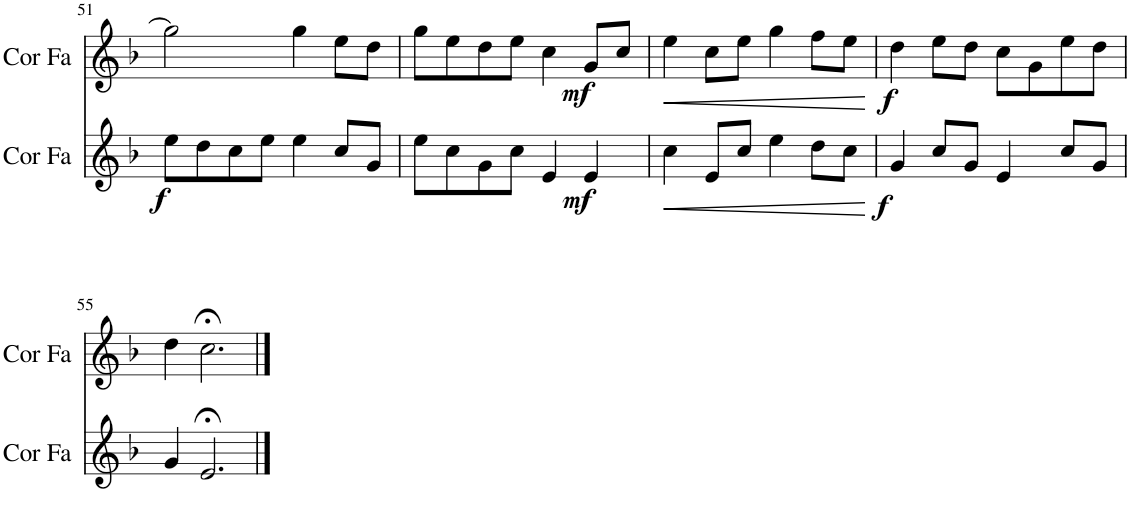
**kern	**dynam	**kern	**dynam
*part2	*part2	*part1	*part1
*staff2	*staff2	*staff1	*staff1
*I"Cor en Fa	*	*I"Cor en Fa	*
*I'Cor Fa	*	*I'Cor Fa	*
!!LO:PB:g=z
*clefG2	*	*clefG2	*
*Trd4c7	*	*Trd4c7	*
*k[b-]	*	*k[b-]	*
*M4/4	*	*M4/4	*
=51	=51	=51	=51
!	!LO:DY:b	!	!
8ee\L	f	2gg\]	.
8dd\	.	.	.
8cc\	.	.	.
8ee\J	.	.	.
4ee\	.	4gg\	.
8cc/L	.	8ee\L	.
8g/J	.	8dd\J	.
=52	=52	=52	=52
8ee\L	.	8gg\L	.
8cc\	.	8ee\	.
8g\	.	8dd\	.
8cc\J	.	8ee\J	.
4e/	.	4cc\	.
!	!LO:DY:b	!	!LO:DY:b
4e/	mf	8g/L	mf
.	.	8cc/J	.
=53	=53	=53	=53
!	!LO:HP:b	!	!LO:HP:b
4cc\	<	4ee\	<
8e/L	.	8cc\L	.
8cc/J	.	8ee\J	.
4ee\	.	4gg\	.
8dd\L	.	8ff\L	.
8cc\J	.	8ee\J	.
.	[	.	[
=54	=54	=54	=54
!	!LO:DY:b	!	!LO:DY:b
4g/	f	4dd\	f
8cc/L	.	8ee\L	.
8g/J	.	8dd\J	.
4e/	.	8cc\L	.
.	.	8g\	.
8cc/L	.	8ee\	.
8g/J	.	8dd\J	.
!!LO:LB:g=z
=55	=55	=55	=55
4g/	.	4dd\	.
2.e;</	.	2.cc;<\	.
==	==	==	==
*-	*-	*-	*-
